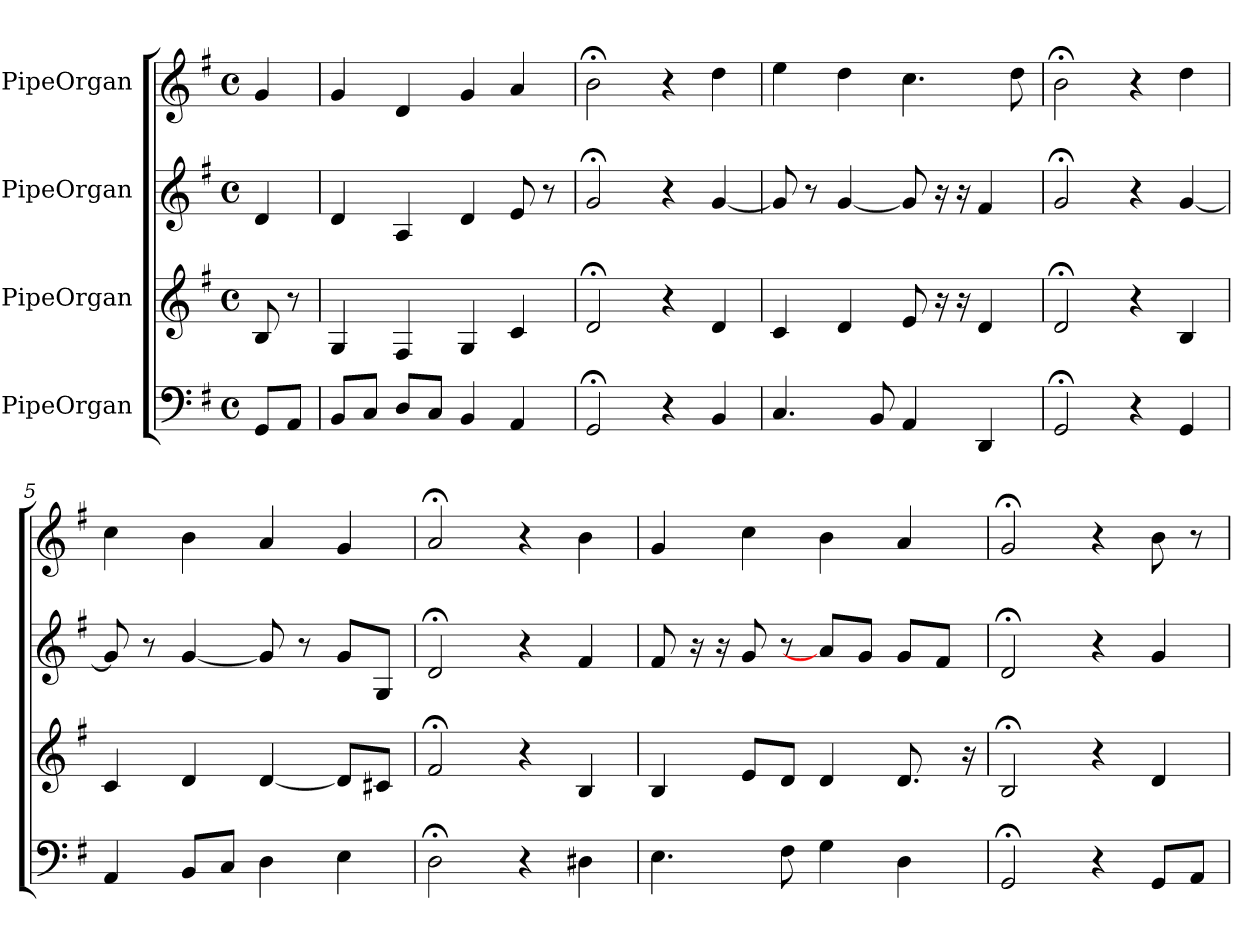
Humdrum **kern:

**kern	**kern	**kern	**kern
*part4	*part3	*part2	*part1
*staff4	*staff3	*staff2	*staff1
*I"PipeOrgan	*I"PipeOrgan	*I"PipeOrgan	*I"PipeOrgan
*k[f#]	*k[f#]	*k[f#]	*k[f#]
*G:	*G:	*G:	*G:
*M4/4	*M4/4	*M4/4	*M4/4
*met(c)	*met(c)	*met(c)	*met(c)
*MM60	*MM60	*MM60	*MM60
=	=	=	=
8GGL	8B	4d	4g
8AAJ	8r	.	.
=1	=1	=1	=1
8BBL	4G	4d	4g
8CJ	.	.	.
8DL	4F#	4A	4d
8CJ	.	.	.
4BB	4G	4d	4g
4AA	4c	8e	4a
.	.	8r	.
=2	=2	=2	=2
2GG;<	2d;<	2g;<	2b;<
4r	4r	4r	4r
4BB	4d	[4g	4dd
=3	=3	=3	=3
4.C	4c	8g]	4ee
.	.	8r	.
.	4d	[4g	4dd
8BB	.	.	.
4AA	8e	8g]	4.cc
.	16r	16r	.
.	16r	16r	.
4DD	4d	4f#	.
.	.	.	8dd
=4	=4	=4	=4
2GG;<	2d;<	2g;<	2b;<
4r	4r	4r	4r
4GG	4B	[4g	4dd
=5	=5	=5	=5
4AA	4c	8g]	4cc
.	.	8r	.
8BBL	4d	[4g	4b
8CJ	.	.	.
4D	[4d	8g]	4a
.	.	8r	.
4E	8dL]	8gL	4g
.	8c#XJ	8GJ	.
=6	=6	=6	=6
2D;<	2f#;<	2d;<	2a;<
4r	4r	4r	4r
4D#X	4B	4f#	4b
=7	=7	=7	=7
4.E	4B	8f#	4g
.	.	16r	.
.	.	16r	.
.	8eL	8g	4cc
8F#	8dJ	8r	.
4G	4d	8aL]	4b
.	.	8gJ	.
4D	8.d	8gL	4a
.	.	8f#J	.
.	16r	.	.
=8	=8	=8	=8
2GG;<	2B;<	2d;<	2g;<
4r	4r	4r	4r
8GGL	4d	4g	8b
8AAJ	.	.	8r
=	=	=	=
*-	*-	*-	*-
